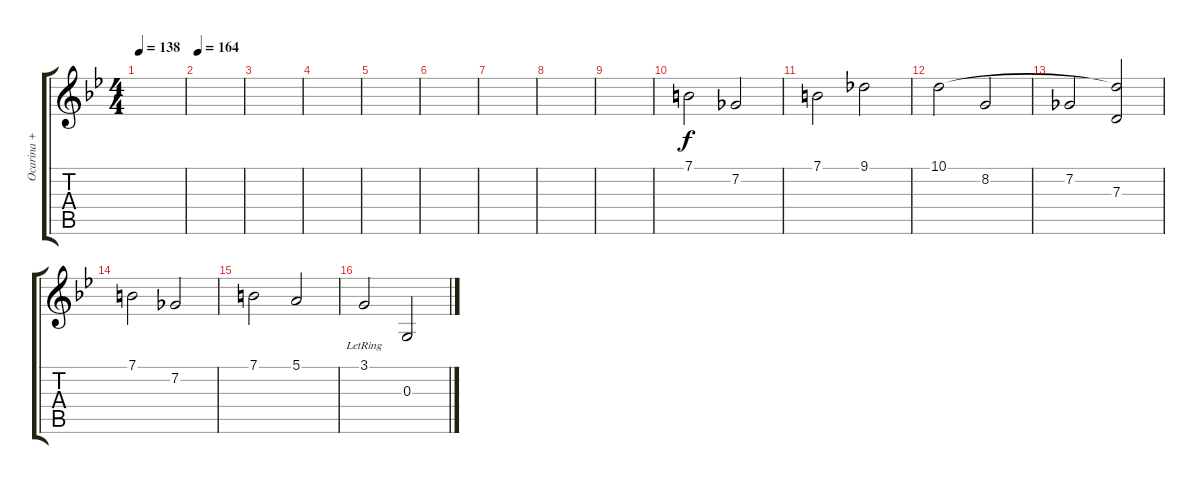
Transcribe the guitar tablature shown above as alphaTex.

\track ("Ocarina + Oboe" "Ocarina + ") {instrument oboe}
\staff {score tabs}
\tuning (E4 B3 G3 D3 A2 E2) {hide}
\ts (4 4)
\tempo 138
\clef g2
\ks gminor
|
\tempo 164
|
|
|
|
|
|
|
|
7.1.2 7.2.2 |
7.1.2 9.1.2 |
10.1.2 8.2.2 |
7.2.2 (10.1{t} 7.3).2 |
7.1.2 7.2.2 |
7.1.2 5.1.2 |
3.1{lr}.2 0.3.2
